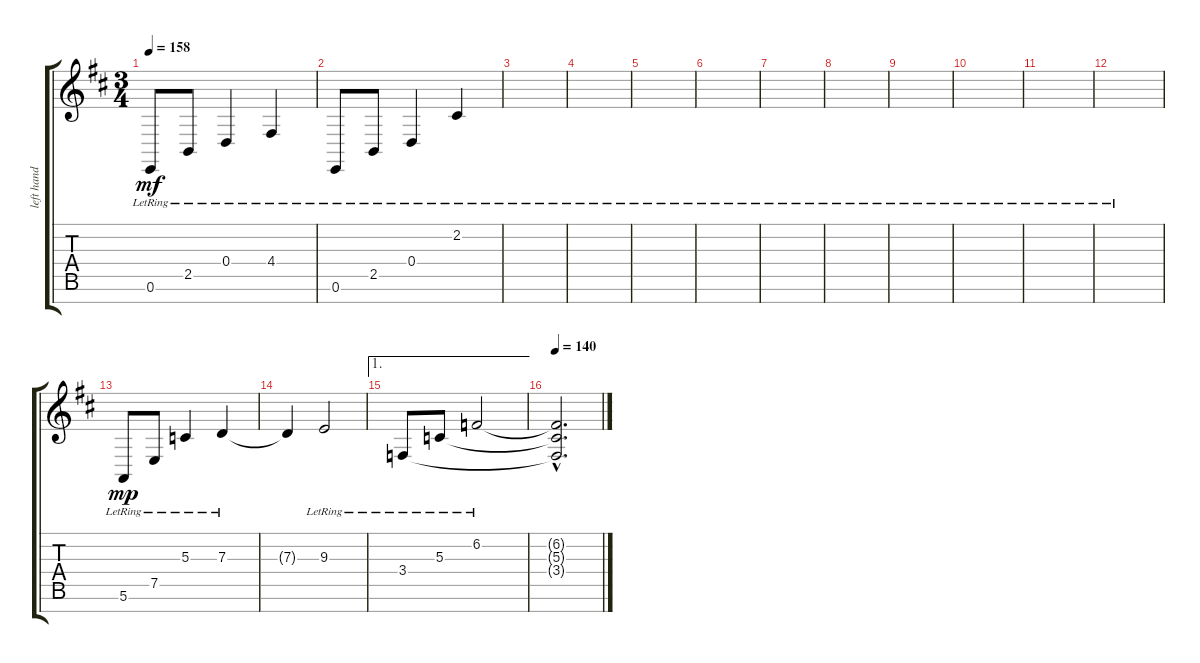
\track ("left hand (lower)" "left hand ") {instrument acousticgrandpiano}
\staff {score tabs}
\tuning (E4 B3 G3 D3 A2 E2 B1) {hide}
\ts (3 4)
\tempo 158
\clef g2
\ks d
0.6{lr}.8{dy mf} 2.5{lr}.8 0.4{lr}.4 4.4{lr}.4 |
0.6{lr}.8 2.5{lr}.8 0.4{lr}.4 2.2{lr}.4 |
|
|
|
|
|
|
|
|
|
|
5.6{lr}.8{dy mp} 7.5{lr}.8 5.3{lr}.4 7.3{lr}.4 |
7.3{t}.4 9.3{lr}.2 |
\ae 1
3.4{lr}.8 5.3{lr}.8 6.2{lr}.2 |
\tempo 140
(6.2{hac t} 5.3{hac t} 3.4{hac t}).2{d}
